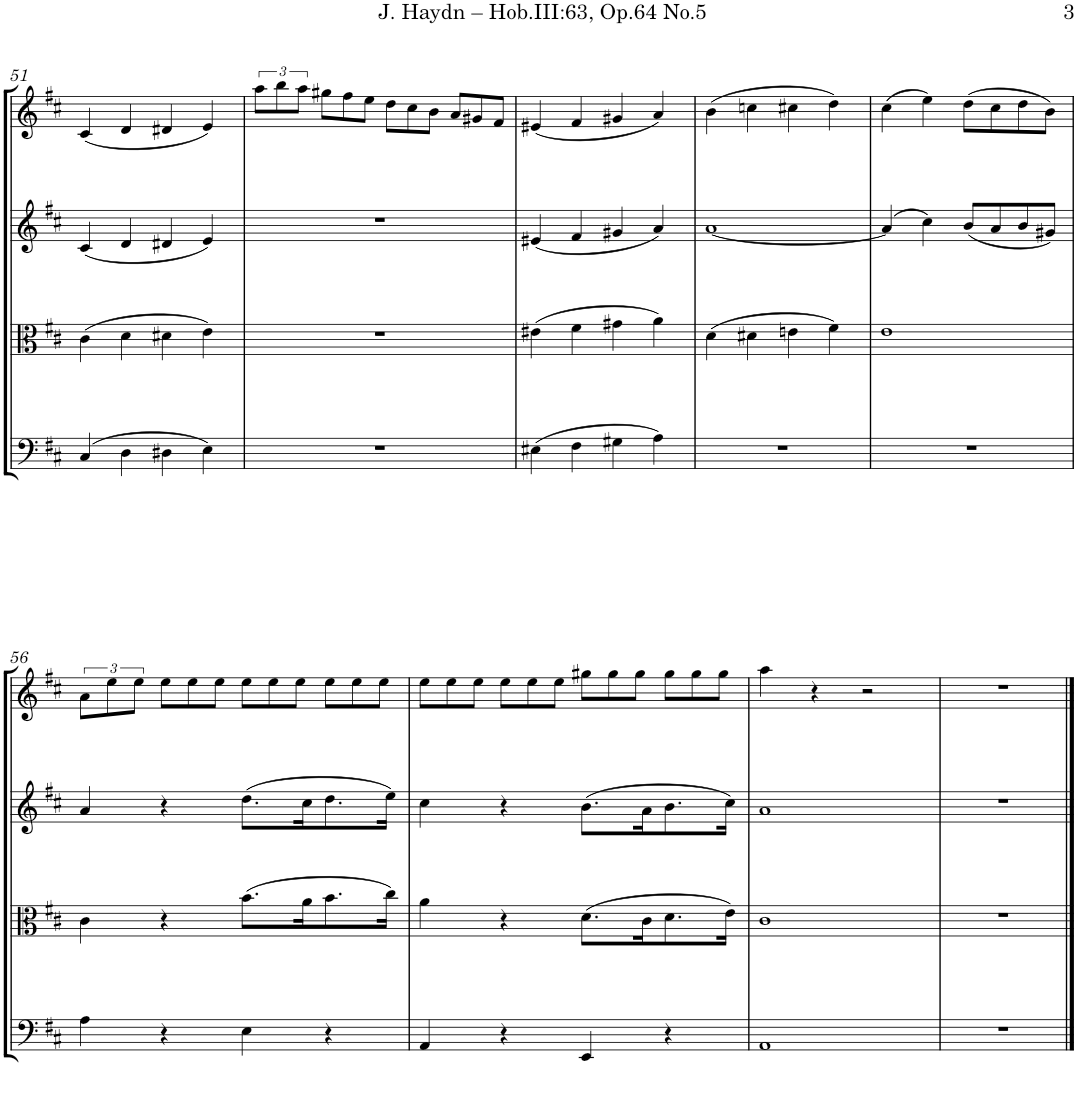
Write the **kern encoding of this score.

**kern	**kern	**kern	**kern
*part4	*part3	*part2	*part1
*staff4	*staff3	*staff2	*staff1
*I"Violoncello	*I"Viola	*I"Violin 2	*I"Violin 1
*I'Vc	*I'Vla	*I'Vln	*I'Vln
!!LO:PB:g=z
*clefF4	*clefC3	*clefG2	*clefG2
*k[f#c#]	*k[f#c#]	*k[f#c#]	*k[f#c#]
*M2/2	*M2/2	*M2/2	*M2/2
*met(c|)	*met(c|)	*met(c|)	*met(c|)
=51	=51	=51	=51
(4C#/	(4c#\	(4c#/	(4c#/
4D\	4d\	4d/	4d/
4D#X\	4d#X\	4d#X/	4d#X/
4E\)	4e\)	4e/)	4e/)
=52	=52	=52	=52
1r	1r	1r	12aa\L
.	.	.	12bb\
.	.	.	12aa\J
*	*	*	*Xbrackettup
.	.	.	12gg#X\L
.	.	.	12ff#\
.	.	.	12ee\J
.	.	.	12dd\L
.	.	.	12cc#\
.	.	.	12b\J
.	.	.	12a/L
.	.	.	12g#X/
.	.	.	12f#/J
=53	=53	=53	=53
(4E#X\	(4e#X\	(4e#X/	(4e#X/
4F#\	4f#\	4f#/	4f#/
4G#X\	4g#X\	4g#X/	4g#X/
4A\)	4a\)	4a/)	4a/)
=54	=54	=54	=54
1r	(4d\	[1a	(4b\
.	4d#X\	.	4ccn\
.	4en\	.	4cc#X\
.	4f#\)	.	4dd\)
=55	=55	=55	=55
1r	1e	(4a/]	(4cc#\
.	.	4cc#\)	4ee\)
.	.	(8b/L	(8dd\L
.	.	8a/	8cc#\
.	.	8b/	8dd\
.	.	8g#X/J)	8b\J)
!!LO:LB:g=z
=56	=56	=56	=56
*	*	*	*brackettup
4A\	4c#\	4a/	12a\L
.	.	.	12ee\
.	.	.	12ee\J
*	*	*	*Xbrackettup
4r	4r	4r	12ee\L
.	.	.	12ee\
.	.	.	12ee\J
4E\	(>8.b\L	(>8.dd\L	12ee'\L
.	.	.	12ee'\
.	.	.	12ee'\J
.	16a\K	16cc#\K	.
4r	8.b\	8.dd\	12ee'\L
.	.	.	12ee'\
.	.	.	12ee'\J
.	16cc#\Jk)	16ee\Jk)	.
=57	=57	=57	=57
4AA/	4a\	4cc#\	12ee'\L
.	.	.	12ee'\
.	.	.	12ee'\J
4r	4r	4r	12ee'\L
.	.	.	12ee'\
.	.	.	12ee'\J
4EE/	(8.d\L	(8.b\L	12gg#X'\L
.	.	.	12gg#'\
.	.	.	12gg#'\J
.	16c#\K	16a\K	.
4r	8.d\	8.b\	12gg#'\L
.	.	.	12gg#'\
.	.	.	12gg#'\J
.	16e\Jk)	16cc#\Jk)	.
=58	=58	=58	=58
1AA	1c#	1a	4aa\
.	.	.	4r
.	.	.	2r
=59	=59	=59	=59
1r	1r	1r	1r
==	==	==	==
*-	*-	*-	*-
